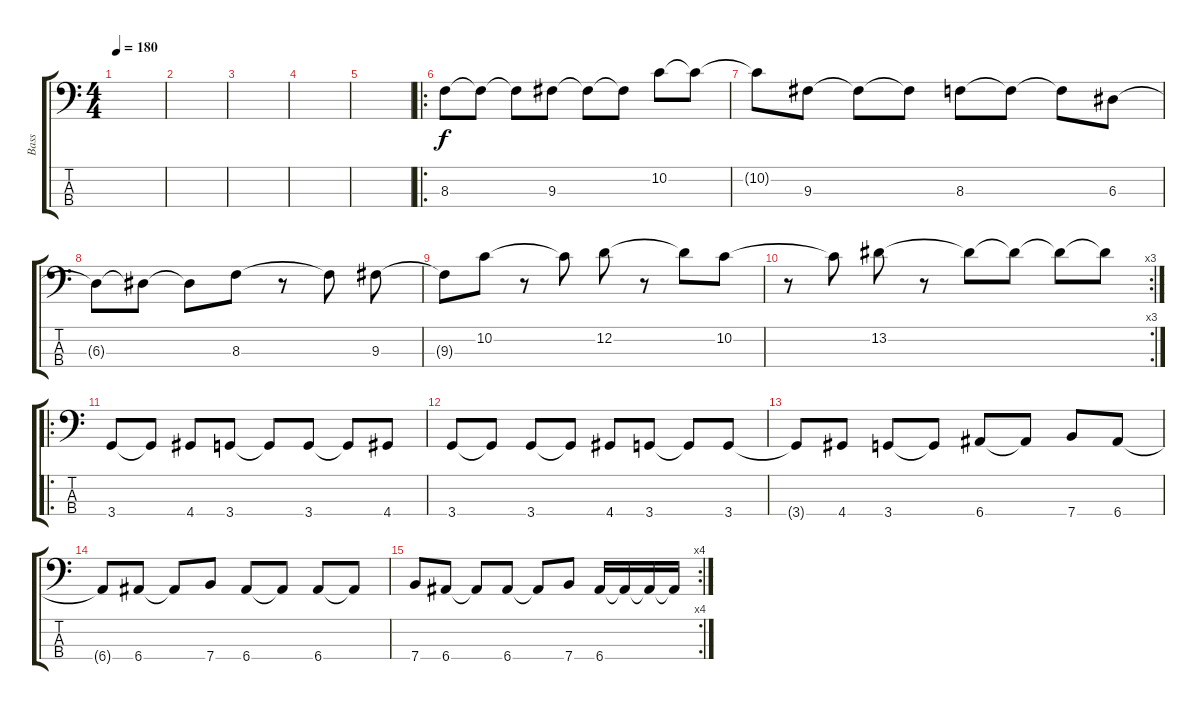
\track ("Bass" "Bass") {instrument electricbassfinger}
\staff {score tabs}
\tuning (G2 D2 A1 E1) {hide}
\ts (4 4)
\tempo 180
\clef f4
\ks c
|
|
|
|
|
\ro
8.3.8 8.3{t}.8 8.3{t}.8 9.3.8 9.3{t}.8 9.3{t}.8 10.2.8 10.2{t}.8 |
10.2{t}.8 9.3.8 9.3{t}.8 9.3{t}.8 8.3.8 8.3{t}.8 8.3{t}.8 6.3.8 |
6.3{t}.8 6.3{t}.8 6.3{t}.8 8.3.8 r.8 8.3{t}.8 9.3.8 |
9.3{t}.8 10.2.8 r.8 10.2{t}.8 12.2.8 r.8 12.2{t}.8 10.2.8 |
\rc 3
r.8 10.2{t}.8 13.2.8 r.8 13.2{t}.8 13.2{t}.8 13.2{t}.8 13.2{t}.8 |
\ro
3.4.8 3.4{t}.8 4.4.8 3.4.8 3.4{t}.8 3.4.8 3.4{t}.8 4.4.8 |
3.4.8 3.4{t}.8 3.4.8 3.4{t}.8 4.4.8 3.4.8 3.4{t}.8 3.4.8 |
3.4{t}.8 4.4.8 3.4.8 3.4{t}.8 6.4.8 6.4{t}.8 7.4.8 6.4.8 |
6.4{t}.8 6.4.8 6.4{t}.8 7.4.8 6.4.8 6.4{t}.8 6.4.8 6.4{t}.8 |
\rc 4
7.4.8 6.4.8 6.4{t}.8 6.4.8 6.4{t}.8 7.4.8 6.4.16 6.4{t}.16 6.4{t}.16 6.4{t}.16
